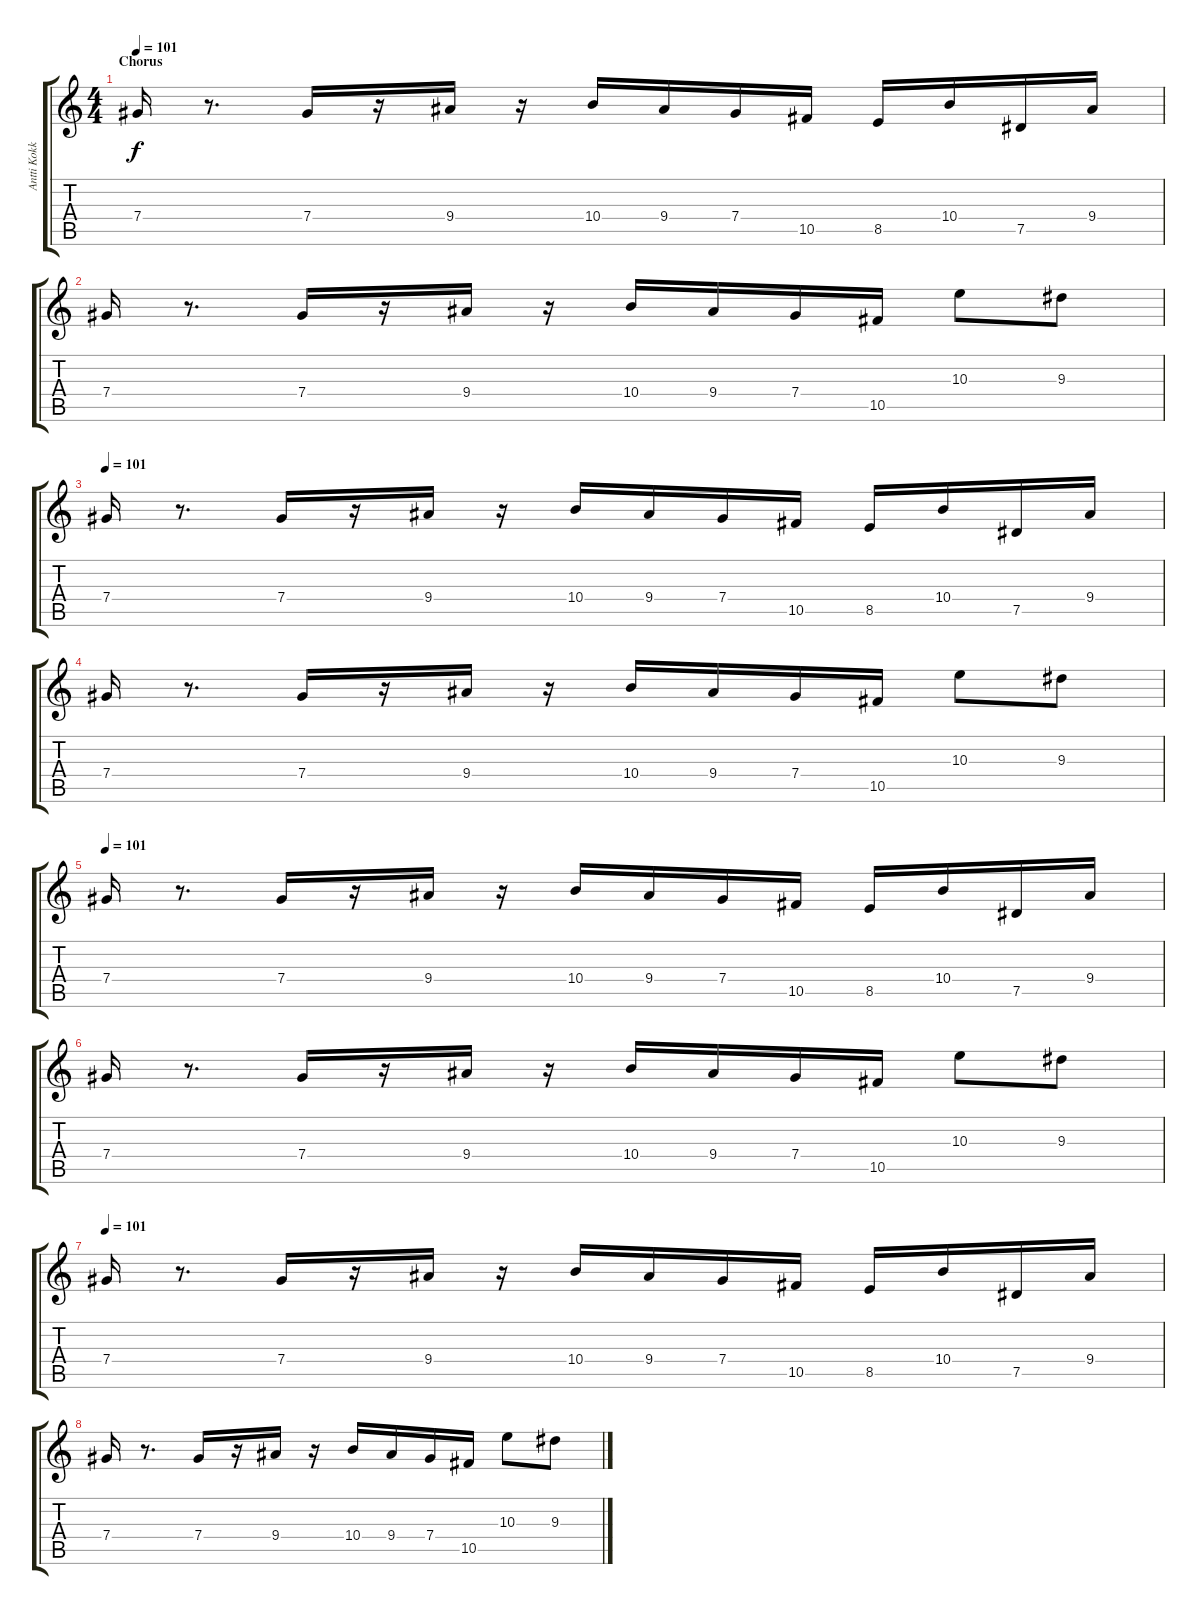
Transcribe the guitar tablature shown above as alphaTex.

\track ("Antti Kokko" "Antti Kokk") {instrument distortionguitar}
\staff {score tabs}
\tuning (Eb4 Bb3 Gb3 Db3 Ab2 Eb2) {hide}
\ts (4 4)
\section ("" "Chorus")
\tempo 101
\clef g2
\ks c
7.4.16{dy f} r.8{d} 7.4.16 r.16 9.4.16 r.16 10.4.16 9.4.16 7.4.16 10.5.16 8.5.16 10.4.16 7.5.16 9.4.16 |
7.4.16 r.8{d} 7.4.16 r.16 9.4.16 r.16 10.4.16 9.4.16 7.4.16 10.5.16 10.3.8 9.3.8 |
\tempo 101
7.4.16 r.8{d} 7.4.16 r.16 9.4.16 r.16 10.4.16 9.4.16 7.4.16 10.5.16 8.5.16 10.4.16 7.5.16 9.4.16 |
7.4.16 r.8{d} 7.4.16 r.16 9.4.16 r.16 10.4.16 9.4.16 7.4.16 10.5.16 10.3.8 9.3.8 |
\tempo 101
7.4.16 r.8{d} 7.4.16 r.16 9.4.16 r.16 10.4.16 9.4.16 7.4.16 10.5.16 8.5.16 10.4.16 7.5.16 9.4.16 |
7.4.16 r.8{d} 7.4.16 r.16 9.4.16 r.16 10.4.16 9.4.16 7.4.16 10.5.16 10.3.8 9.3.8 |
\tempo 101
7.4.16 r.8{d} 7.4.16 r.16 9.4.16 r.16 10.4.16 9.4.16 7.4.16 10.5.16 8.5.16 10.4.16 7.5.16 9.4.16 |
7.4.16 r.8{d} 7.4.16 r.16 9.4.16 r.16 10.4.16 9.4.16 7.4.16 10.5.16 10.3.8 9.3.8
